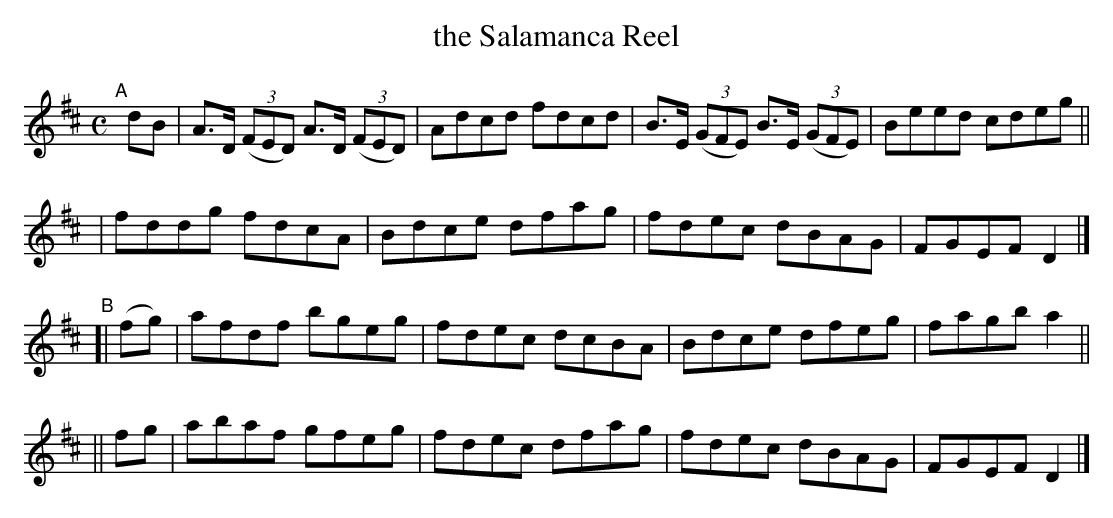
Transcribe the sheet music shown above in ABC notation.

X:1
T: the Salamanca Reel
M: C
L: 1/8
K: D
"^A"[|] dB \
| A>D (3(FED) A>D (3(FED) | Adcd fdcd | B>E (3(GFE) B>E (3(GFE) | Beed cdeg ||
| fddg fdcA | Bdce dfag | fdec dBAG | FGEF D2 |]
"^B"[|\
  (fg) | afdf bgeg | fdec dcBA | Bdce dfeg | fagb a2 ||
|| fg  | abaf gfeg | fdec dfag | fdec dBAG | FGEF D2 |]
